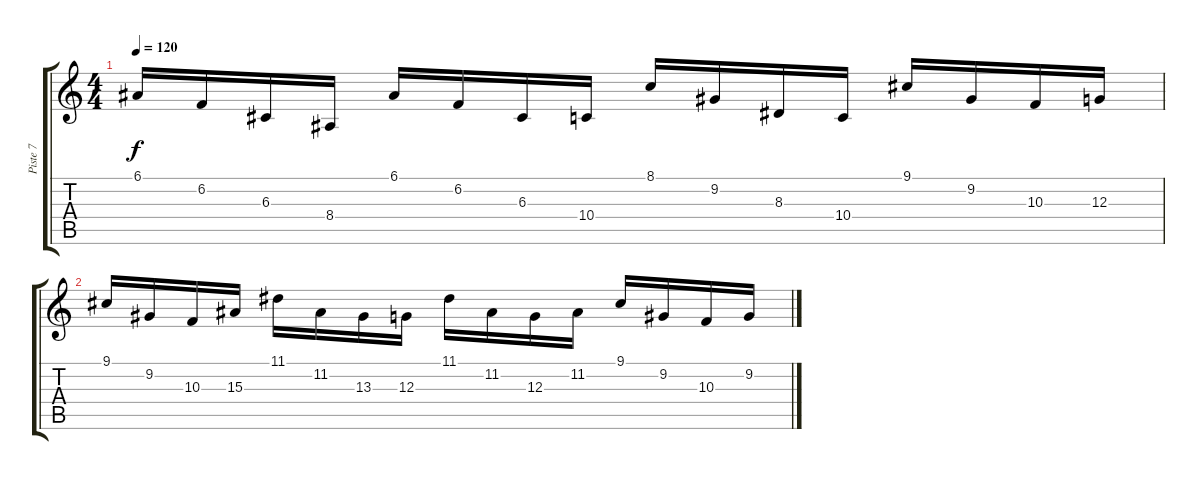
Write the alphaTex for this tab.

\track ("Piste 7" "Piste 7") {instrument tremolostrings}
\staff {score tabs}
\tuning (E4 B3 G3 D3 A2 E2) {hide}
\ts (4 4)
\tempo 120
\clef g2
\ks c
6.1.16{dy f} 6.2.16 6.3.16 8.4.16 6.1.16 6.2.16 6.3.16 10.4.16 8.1.16 9.2.16 8.3.16 10.4.16 9.1.16 9.2.16 10.3.16 12.3.16 |
9.1.16 9.2.16 10.3.16 15.3.16 11.1.16 11.2.16 13.3.16 12.3.16 11.1.16 11.2.16 12.3.16 11.2.16 9.1.16 9.2.16 10.3.16 9.2.16
